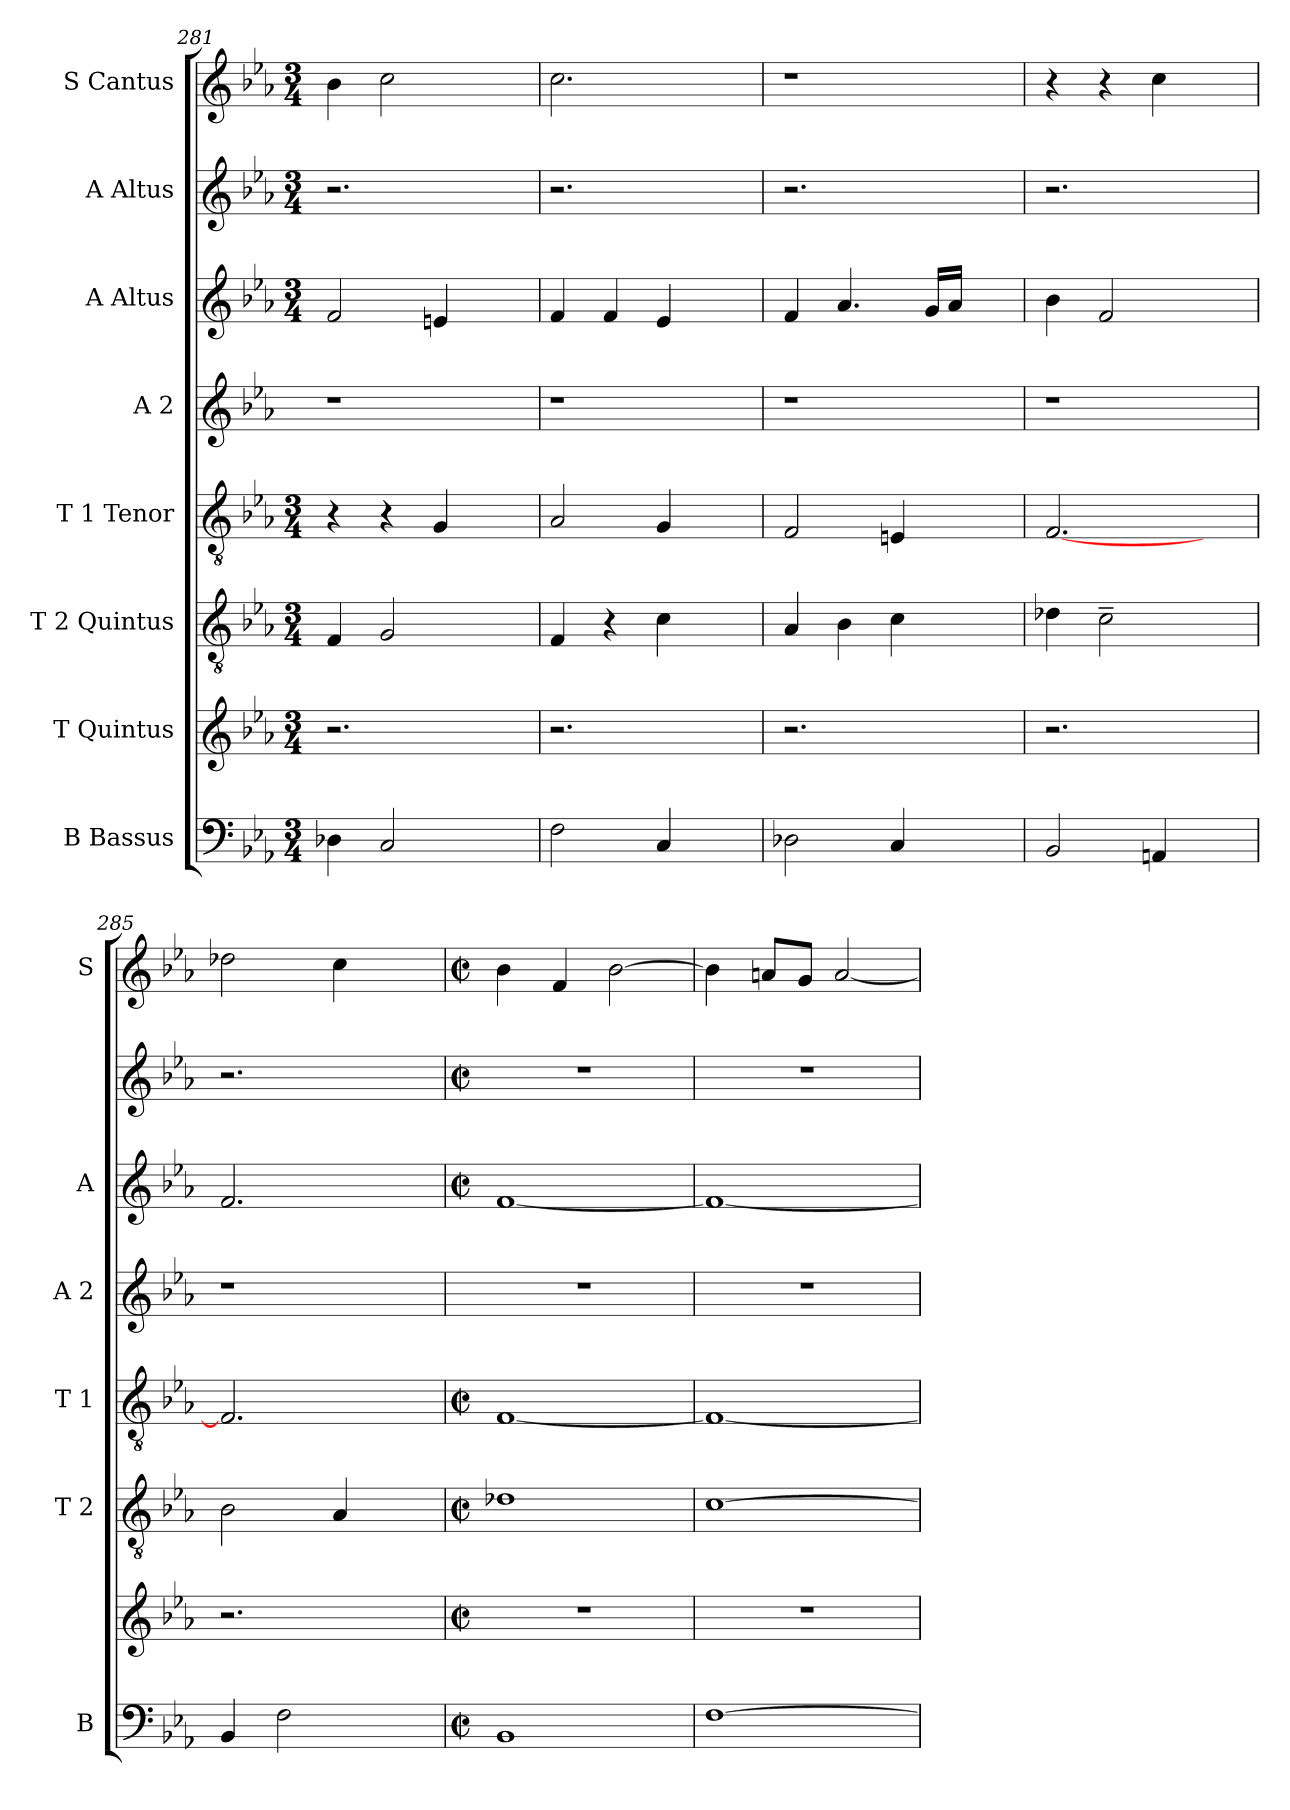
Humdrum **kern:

**kern	**kern	**kern	**kern	**kern	**kern	**kern	**kern
*part8	*part7	*part6	*part5	*part4	*part3	*part2	*part1
*staff8	*staff7	*staff6	*staff5	*staff4	*staff3	*staff2	*staff1
*I"B Bassus	*I"T Quintus	*I"T 2 Quintus	*I"T 1 Tenor	*I"A 2	*I"A Altus	*I"A Altus	*I"S Cantus
*I'B	*	*I'T 2	*I'T 1	*I'A 2	*I'A	*	*I'S
*clefF4	*clefG2	*clefGv2	*clefGv2	*clefG2	*clefG2	*clefG2	*clefG2
*k[b-e-a-]	*k[b-e-a-]	*k[b-e-a-]	*k[b-e-a-]	*k[b-e-a-]	*k[b-e-a-]	*k[b-e-a-]	*k[b-e-a-]
*E-:	*E-:	*E-:	*E-:	*E-:	*E-:	*E-:	*E-:
*M3/4	*M3/4	*M3/4	*M3/4	*	*M3/4	*M3/4	*M3/4
=281	=281	=281	=281	=281	=281	=281	=281
4D-X\	2.r	4F/	4r	1r	2f/	2.r	4b-\
2C/	.	2G/	4r	.	.	.	2cc\
.	.	.	4G/	.	4en/	.	.
4ryy	4ryy	4ryy	4ryy	.	4ryy	4ryy	4ryy
!!LO:PB:g=z
=282	=282	=282	=282	=282	=282	=282	=282
2F\	2.r	4F/	2A-/	1r	4f/	2.r	2.cc\
.	.	4r	.	.	4f/	.	.
4C/	.	4c\	4G/	.	4e-/	.	.
4ryy	4ryy	4ryy	4ryy	.	4ryy	4ryy	4ryy
=283	=283	=283	=283	=283	=283	=283	=283
!	!	!	!	!	!	!	!LO:N:vis=1
2D-X\	2.r	4A-/	2F/	1r	4f/	2.r	2.r
.	.	4B-\	.	.	4.a-/	.	.
4C/	.	4c\	4En/	.	.	.	.
.	.	.	.	.	16g/LL	.	.
.	.	.	.	.	16a-/JJ	.	.
4ryy	4ryy	4ryy	4ryy	.	4ryy	4ryy	4ryy
=284	=284	=284	=284	=284	=284	=284	=284
2BB-/	2.r	4d-X\	[<2.F/	1r	4b-\	2.r	4r
.	.	2c~>\	.	.	2f/	.	4r
4AAn/	.	.	.	.	.	.	4cc\
4ryy	4ryy	4ryy	4ryy	.	4ryy	4ryy	4ryy
=285	=285	=285	=285	=285	=285	=285	=285
4BB-/	2.r	2B-\	2.F/]	1r	2.f/	2.r	2dd-X\
2F\	.	.	.	.	.	.	.
.	.	4A-/	.	.	.	.	4cc\
4ryy	4ryy	4ryy	4ryy	.	4ryy	4ryy	4ryy
=286	=286	=286	=286	=286	=286	=286	=286
*M2/2	*M2/2	*M2/2	*M2/2	*	*M2/2	*M2/2	*M2/2
*met(c|)	*met(c|)	*met(c|)	*met(c|)	*	*met(c|)	*met(c|)	*met(c|)
1BB-	1r	1d-X	[<1F	1r	[<1f	1r	4b-\
.	.	.	.	.	.	.	4f/
.	.	.	.	.	.	.	[>2b-\
=287	=287	=287	=287	=287	=287	=287	=287
[>1F	1r	[>1c	1F_	1r	1f_	1r	4b-\]
.	.	.	.	.	.	.	8an/L
.	.	.	.	.	.	.	8g/J
.	.	.	.	.	.	.	[<2a/
=	=	=	=	=	=	=	=
*-	*-	*-	*-	*-	*-	*-	*-
